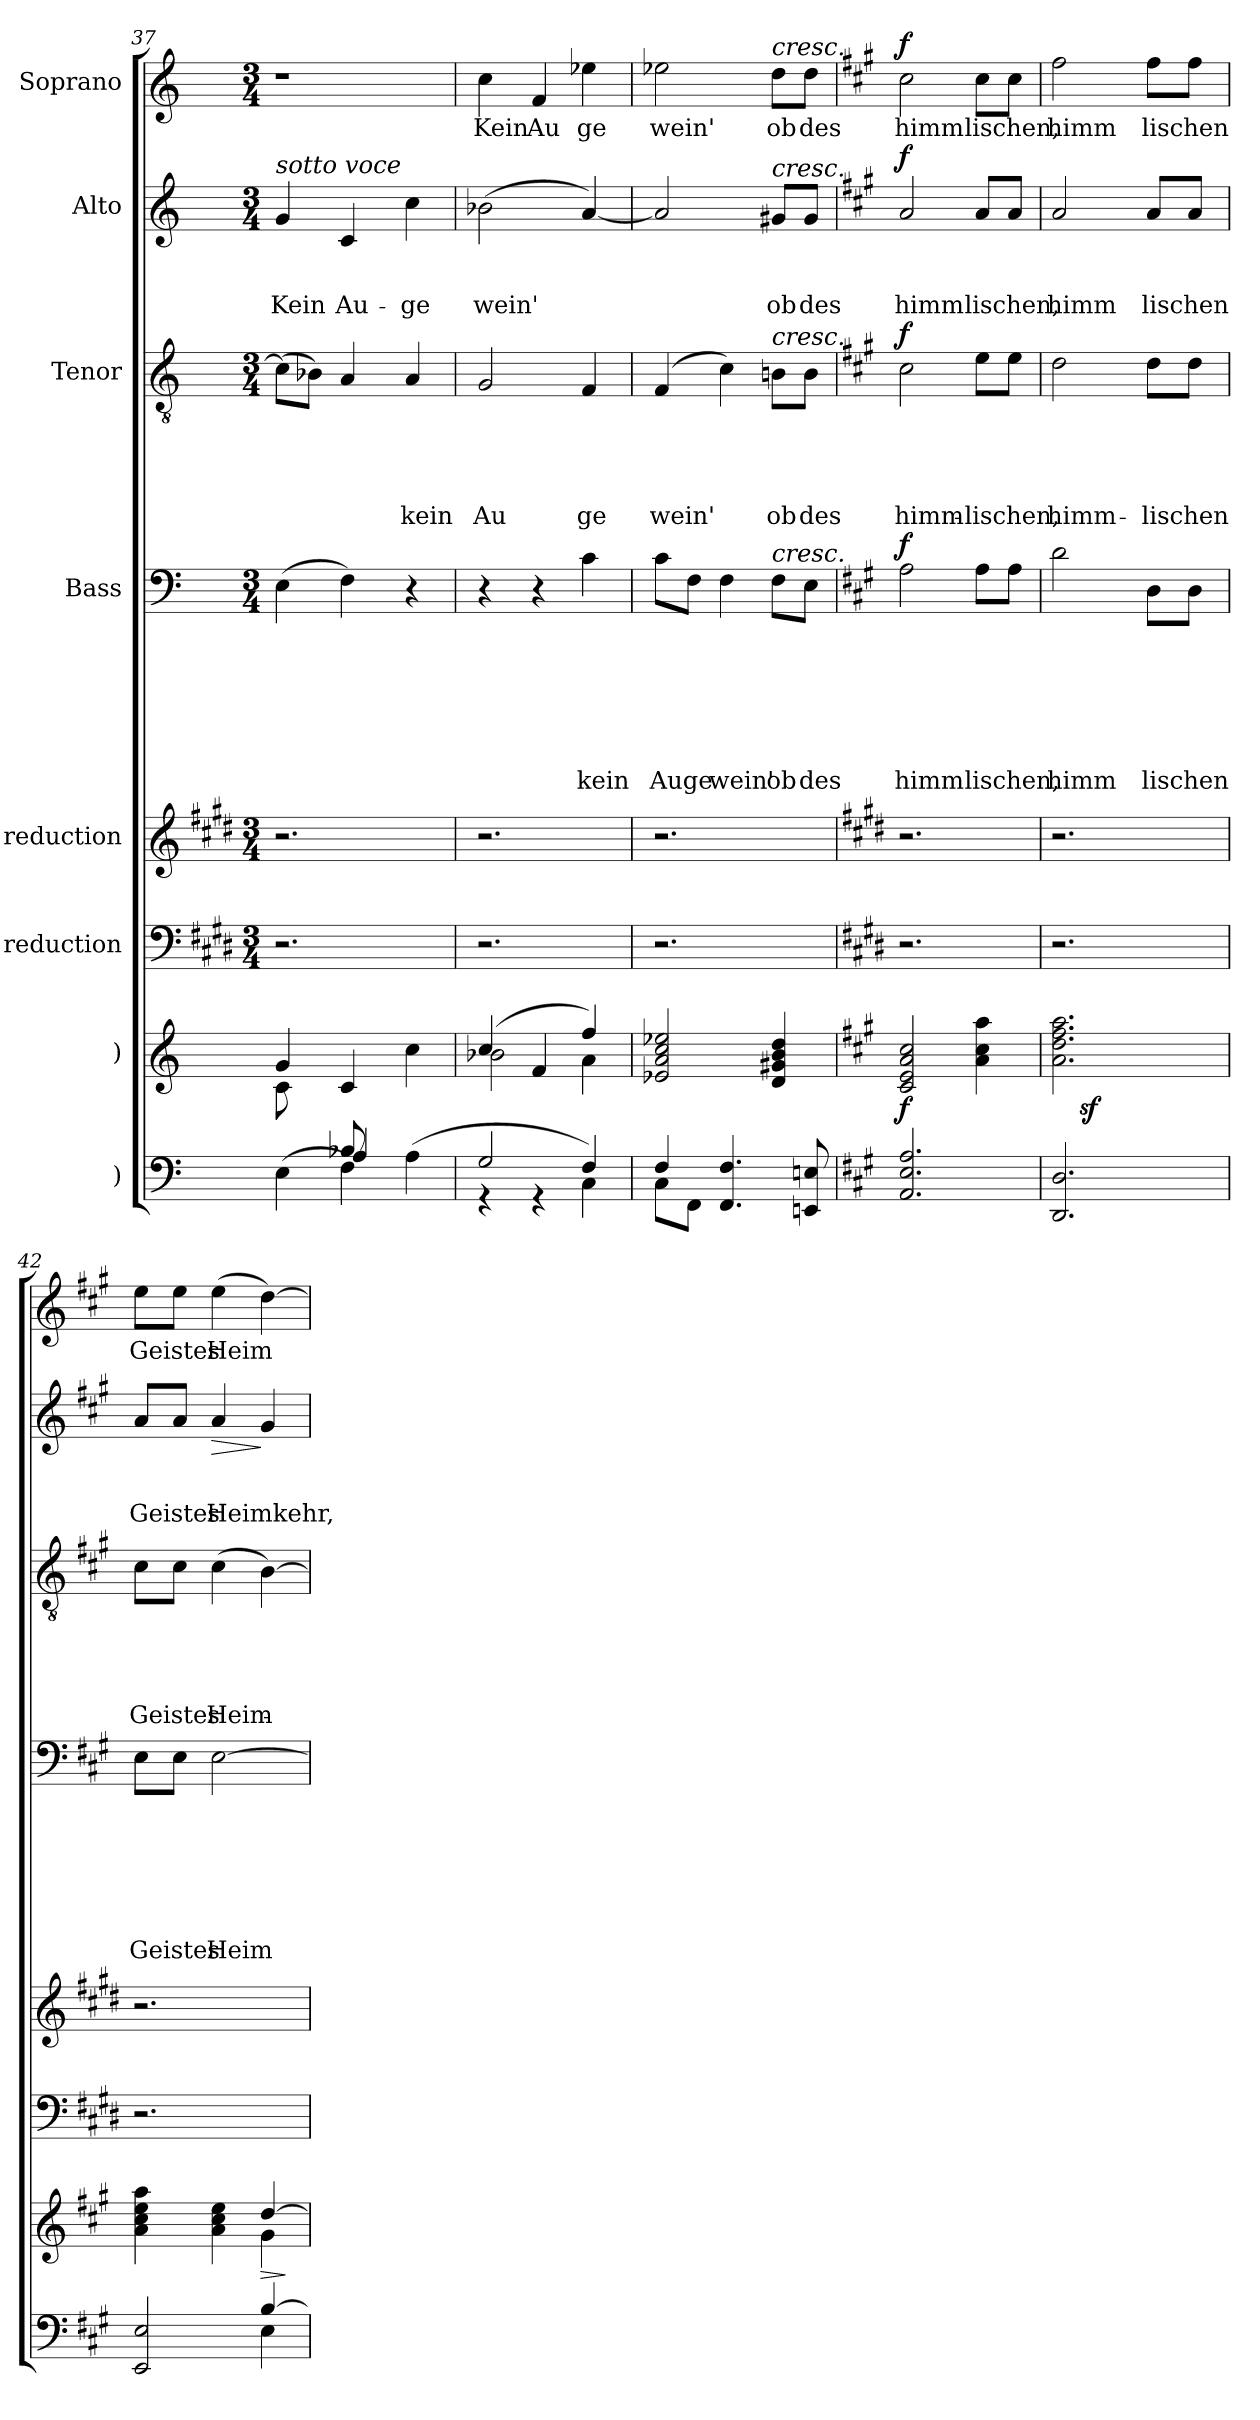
**kern	**kern	**dynam	**kern	**kern	**kern	**text	**text	**text	**text	**text	**text	**text	**dynam	**kern	**text	**text	**text	**text	**text	**dynam	**kern	**text	**text	**text	**dynam	**kern	**text	**dynam
*part8	*part7	*part7	*part6	*part5	*part4	*part4	*part4	*part4	*part4	*part4	*part4	*part4	*part4	*part3	*part3	*part3	*part3	*part3	*part3	*part3	*part2	*part2	*part2	*part2	*part2	*part1	*part1	*part1
*staff8	*staff7	*staff7	*staff6	*staff5	*staff4	*staff4	*staff4	*staff4	*staff4	*staff4	*staff4	*staff4	*staff4	*staff3	*staff3	*staff3	*staff3	*staff3	*staff3	*staff3	*staff2	*staff2	*staff2	*staff2	*staff2	*staff1	*staff1	*staff1
*I")	*I")	*	*I"reduction	*I"reduction	*I"Bass	*	*	*	*	*	*	*	*	*I"Tenor	*	*	*	*	*	*	*I"Alto	*	*	*	*	*I"Soprano	*	*
*clefF4	*clefG2	*	*clefF4	*clefG2	*clefF4	*	*	*	*	*	*	*	*	*clefGv2	*	*	*	*	*	*	*clefG2	*	*	*	*	*clefG2	*	*
*k[]	*k[]	*	*k[f#c#g#d#]	*k[f#c#g#d#]	*k[]	*	*	*	*	*	*	*	*	*k[]	*	*	*	*	*	*	*k[]	*	*	*	*	*k[]	*	*
*C:	*C:	*	*E:	*E:	*C:	*	*	*	*	*	*	*	*	*C:	*	*	*	*	*	*	*C:	*	*	*	*	*C:	*	*
*	*	*	*M3/4	*M3/4	*M3/4	*	*	*	*	*	*	*	*	*M3/4	*	*	*	*	*	*	*M3/4	*	*	*	*	*M3/4	*	*
=37	=37	=37	=37	=37	=37	=37	=37	=37	=37	=37	=37	=37	=37	=37	=37	=37	=37	=37	=37	=37	=37	=37	=37	=37	=37	=37	=37	=37
*^	*^	*	*	*	*	*	*	*	*	*	*	*	*	*	*	*	*	*	*	*	*	*	*	*	*	*	*	*
*	*^	*	*	*	*	*	*	*	*	*	*	*	*	*	*	*	*	*	*	*	*	*	*	*	*	*	*	*	*	*
!	!	!	!	!	!	!	!	!	!	!	!	!	!	!	!	!	!	!	!	!	!	!	!	!LO:TX:a:i:t=sotto voce	!	!	!	!	!	!	!
!	!	!	!	!	!	!	!	!	!	!	!	!	!	!	!	!	!	!	!	!	!	!	!	!	!	!	!LO:LY:b	!	!LO:N:vis=1	!	!
4ryy	(<4E\	4ryy	4g/	8c\	.	2.r	2.r	(>4E\	.	.	.	.	.	.	.	.	(>8c\L]	.	.	.	.	.	.	4g/	.	.	Kein	.	2.r	.	.
.	.	.	.	4.ryy	.	.	.	.	.	.	.	.	.	.	.	.	8B-X\J)	.	.	.	.	.	.	.	.	.	.	.	.	.	.
!	!	!	!	!	!	!	!	!	!	!	!	!	!	!	!	!	!	!	!	!	!	!	!	!	!	!	!LO:LY:b	!	!	!	!
8B-X/	4F\)	4A/	4c/	.	.	.	.	4F\)	.	.	.	.	.	.	.	.	4A/	.	.	.	.	.	.	4c/	.	.	Au-	.	.	.	.
4.ryy	.	.	.	.	.	.	.	.	.	.	.	.	.	.	.	.	.	.	.	.	.	.	.	.	.	.	.	.	.	.	.
!	!	!	!	!	!	!	!	!	!	!	!	!	!	!	!	!	!	!	!	!	!	!LO:LY:b	!	!	!	!	!LO:LY:b	!	!	!	!
.	(>4A\	4ryy	4ryy	4cc\	.	.	.	4r	.	.	.	.	.	.	.	.	4A/	.	.	.	.	kein	.	4cc\	.	.	-ge	.	.	.	.
=38	=38	=38	=38	=38	=38	=38	=38	=38	=38	=38	=38	=38	=38	=38	=38	=38	=38	=38	=38	=38	=38	=38	=38	=38	=38	=38	=38	=38	=38	=38	=38
!	!	!	!	!	!	!	!	!	!	!	!	!	!	!	!	!	!	!	!	!	!	!LO:LY:b	!	!	!	!	!LO:LY:b	!	!	!LO:LY:b	!
*	*v	*v	*	*	*	*	*	*	*	*	*	*	*	*	*	*	*	*	*	*	*	*	*	*	*	*	*	*	*	*	*
2G/	4rGG	(4cc/	2b-X\	.	2.r	2.r	4r	.	.	.	.	.	.	.	.	2G/	.	.	.	.	Au	.	(>2b-X\	.	.	wein'	.	4cc\	Kein	.
!	!	!	!	!	!	!	!	!	!	!	!	!	!	!	!	!	!	!	!	!	!	!	!	!	!	!	!	!	!LO:LY:b	!
.	4rGG	4f/	.	.	.	.	4r	.	.	.	.	.	.	.	.	.	.	.	.	.	.	.	.	.	.	.	.	4f/	Au	.
!	!	!	!	!	!	!	!	!	!	!	!	!	!	!LO:LY:b	!	!	!	!	!	!	!LO:LY:b	!	!	!	!	!	!	!	!LO:LY:b	!
4F/)	4C\	4ff/)	4a\	.	.	.	4c\	.	.	.	.	.	.	kein	.	4F/	.	.	.	.	ge	.	[<4a/)	.	.	.	.	4ee-X\	ge	.
!!LO:LB:g=z
=39	=39	=39	=39	=39	=39	=39	=39	=39	=39	=39	=39	=39	=39	=39	=39	=39	=39	=39	=39	=39	=39	=39	=39	=39	=39	=39	=39	=39	=39	=39
!	!	!	!	!	!	!	!	!	!	!	!	!	!	!LO:LY:b	!	!	!	!	!	!	!LO:LY:b	!	!	!	!	!	!	!	!LO:LY:b	!
*	*	*v	*v	*	*	*	*	*	*	*	*	*	*	*	*	*	*	*	*	*	*	*	*	*	*	*	*	*	*	*
4F/	8C\L	2e-X/ 2a/ 2cc/ 2ee-X/	.	2.r	2.r	8c\L	.	.	.	.	.	.	Auge	.	(4F/	.	.	.	.	wein'	.	2a/]	.	.	.	.	2ee-X\	wein'	.
.	8FF\J	.	.	.	.	8F\J	.	.	.	.	.	.	.	.	.	.	.	.	.	.	.	.	.	.	.	.	.	.	.
!	!	!	!	!	!	!	!	!	!	!	!	!	!LO:LY:b	!	!	!	!	!	!	!	!	!	!	!	!	!	!	!	!
4.FF/ 4.F/	2ryy	.	.	.	.	4F\	.	.	.	.	.	.	wein'	.	4c\)	.	.	.	.	.	.	.	.	.	.	.	.	.	.
!	!	!	!	!	!	!	!	!	!	!	!	!	!	!	!	!	!	!	!	!	!	!	!	!	!	!	!LO:TX:a:i:t=cresc.	!	!
!	!	!	!	!	!	!	!	!	!	!	!	!	!	!	!	!	!	!	!	!	!	!LO:TX:a:i:t=cresc.	!	!	!	!	!	!	!
!	!	!	!	!	!	!	!	!	!	!	!	!	!	!	!LO:TX:a:i:t=cresc.	!	!	!	!	!	!	!	!	!	!	!	!	!	!
!	!	!	!	!	!	!LO:TX:a:i:t=cresc.	!	!	!	!	!	!	!	!	!	!	!	!	!	!	!	!	!	!	!	!	!	!	!
!	!	!	!	!	!	!	!	!	!	!	!	!	!LO:LY:b	!	!	!	!	!	!	!LO:LY:b	!	!	!	!	!LO:LY:b	!	!	!LO:LY:b	!
.	.	4d/ 4g#X/ 4b/ 4dd/	.	.	.	8F\L	.	.	.	.	.	.	ob	.	8Bn\L	.	.	.	.	ob	.	8g#X/L	.	.	ob	.	8dd\L	ob	.
!	!	!	!	!	!	!	!	!	!	!	!	!	!LO:LY:b	!	!	!	!	!	!	!LO:LY:b	!	!	!	!	!LO:LY:b	!	!	!LO:LY:b	!
8EEn/ 8En/	.	.	.	.	.	8E\J	.	.	.	.	.	.	des	.	8B\J	.	.	.	.	des	.	8g#/J	.	.	des	.	8dd\J	des	.
*v	*v	*	*	*	*	*	*	*	*	*	*	*	*	*	*	*	*	*	*	*	*	*	*	*	*	*	*	*	*
=40	=40	=40	=40	=40	=40	=40	=40	=40	=40	=40	=40	=40	=40	=40	=40	=40	=40	=40	=40	=40	=40	=40	=40	=40	=40	=40	=40	=40
*k[f#c#g#]	*k[f#c#g#]	*	*	*	*k[f#c#g#]	*	*	*	*	*	*	*	*	*k[f#c#g#]	*	*	*	*	*	*	*k[f#c#g#]	*	*	*	*	*k[f#c#g#]	*	*
*A:	*A:	*	*	*	*A:	*	*	*	*	*	*	*	*	*A:	*	*	*	*	*	*	*A:	*	*	*	*	*A:	*	*
!	!	!LO:DY:b	!	!	!	!	!	!	!	!	!	!LO:LY:b	!LO:DY:a	!	!	!	!	!	!LO:LY:b	!LO:DY:a	!	!	!	!LO:LY:b	!LO:DY:a	!	!LO:LY:b	!LO:DY:a
2.AA/ 2.E/ 2.A/	2c#/ 2e/ 2a/ 2cc#/	f	2.r	2.r	2A\	.	.	.	.	.	.	himm	f	2c#\	.	.	.	.	himm-	f	2a/	.	.	himm	f	2cc#\	himm	f
!	!	!	!	!	!	!	!	!	!	!	!	!LO:LY:b	!	!	!	!	!	!	!LO:LY:b	!	!	!	!	!LO:LY:b	!	!	!LO:LY:b	!
.	4a\ 4cc#\ 4aa\	.	.	.	8A\L	.	.	.	.	.	.	lischen,	.	8e\L	.	.	.	.	-lischen,	.	8a/L	.	.	lischen,	.	8cc#\L	lischen,	.
.	.	.	.	.	8A\J	.	.	.	.	.	.	.	.	8e\J	.	.	.	.	.	.	8a/J	.	.	.	.	8cc#\J	.	.
=41	=41	=41	=41	=41	=41	=41	=41	=41	=41	=41	=41	=41	=41	=41	=41	=41	=41	=41	=41	=41	=41	=41	=41	=41	=41	=41	=41	=41
!	!	!	!	!	!	!	!	!	!	!	!	!LO:LY:b	!	!	!	!	!	!	!LO:LY:b	!	!	!	!	!LO:LY:b	!	!	!LO:LY:b	!
*	*^	*	*	*	*	*	*	*	*	*	*	*	*	*	*	*	*	*	*	*	*	*	*	*	*	*	*	*
2.DD/ 2.D/	2.a\ 2.dd\ 2.ff#\ 2.aa\	16.ryy	.	2.r	2.r	2d\	.	.	.	.	.	.	himm	.	2d\	.	.	.	.	himm-	.	2a/	.	.	himm	.	2ff#\	himm	.
!	!	!	!LO:DY:b	!	!	!	!	!	!	!	!	!	!	!	!	!	!	!	!	!	!	!	!	!	!	!	!	!	!
.	.	2ryy	sf	.	.	.	.	.	.	.	.	.	.	.	.	.	.	.	.	.	.	.	.	.	.	.	.	.	.
!	!	!	!	!	!	!	!	!	!	!	!	!	!LO:LY:b	!	!	!	!	!	!	!LO:LY:b	!	!	!	!	!LO:LY:b	!	!	!LO:LY:b	!
.	.	.	.	.	.	8D\L	.	.	.	.	.	.	lischen	.	8d\L	.	.	.	.	-lischen	.	8a/L	.	.	lischen	.	8ff#\L	lischen	.
.	.	8ryy	.	.	.	.	.	.	.	.	.	.	.	.	.	.	.	.	.	.	.	.	.	.	.	.	.	.	.
.	.	.	.	.	.	8D\J	.	.	.	.	.	.	.	.	8d\J	.	.	.	.	.	.	8a/J	.	.	.	.	8ff#\J	.	.
.	.	32ryy	.	.	.	.	.	.	.	.	.	.	.	.	.	.	.	.	.	.	.	.	.	.	.	.	.	.	.
=42	=42	=42	=42	=42	=42	=42	=42	=42	=42	=42	=42	=42	=42	=42	=42	=42	=42	=42	=42	=42	=42	=42	=42	=42	=42	=42	=42	=42	=42
*^	*	*	*	*	*	*	*	*	*	*	*	*	*	*	*	*	*	*	*	*	*	*	*	*	*	*	*	*	*
!	!	!	!	!	!	!	!	!	!	!	!	!	!	!LO:LY:b	!	!	!	!	!	!	!LO:LY:b	!	!	!	!	!LO:LY:b	!	!	!LO:LY:b	!
2EE/ 2E/	2ryy	2ryy	4a\ 4cc#\ 4ee\ 4aa\	.	2.r	2.r	8E\L	.	.	.	.	.	.	Geistes	.	8c#\L	.	.	.	.	Geistes	.	8a/L	.	.	Geistes	.	8ee\L	Geistes	.
.	.	.	.	.	.	.	8E\J	.	.	.	.	.	.	.	.	8c#\J	.	.	.	.	.	.	8a/J	.	.	.	.	8ee\J	.	.
!	!	!	!	!	!	!	!	!	!	!	!	!	!	!LO:LY:b	!	!	!	!	!	!	!LO:LY:b	!	!	!	!	!LO:LY:b	!LO:HP:b	!	!LO:LY:b	!
.	.	.	4a\ 4cc#\ 4ee\	.	.	.	[>2E\	.	.	.	.	.	.	Heim	.	(>4c#\	.	.	.	.	Heim-	.	4a/	.	.	Heimkehr,	>	(>4ee\	Heim	.
!	!	!	!	!LO:HP:b	!	!	!	!	!	!	!	!	!	!	!	!	!	!	!	!	!	!	!	!	!	!	!	!	!	!
[>4B/	4E\	[>4dd/	4g#\	>	.	.	.	.	.	.	.	.	.	.	.	[<4B\)	.	.	.	.	.	.	4g#/	.	.	.	]	[>4dd\)	.	.
*v	*v	*	*	*	*	*	*	*	*	*	*	*	*	*	*	*	*	*	*	*	*	*	*	*	*	*	*	*	*	*
*	*v	*v	*	*	*	*	*	*	*	*	*	*	*	*	*	*	*	*	*	*	*	*	*	*	*	*	*	*	*
.	.	]	.	.	.	.	.	.	.	.	.	.	.	.	.	.	.	.	.	.	.	.	.	.	.	.	.	.
=	=	=	=	=	=	=	=	=	=	=	=	=	=	=	=	=	=	=	=	=	=	=	=	=	=	=	=	=
*-	*-	*-	*-	*-	*-	*-	*-	*-	*-	*-	*-	*-	*-	*-	*-	*-	*-	*-	*-	*-	*-	*-	*-	*-	*-	*-	*-	*-
